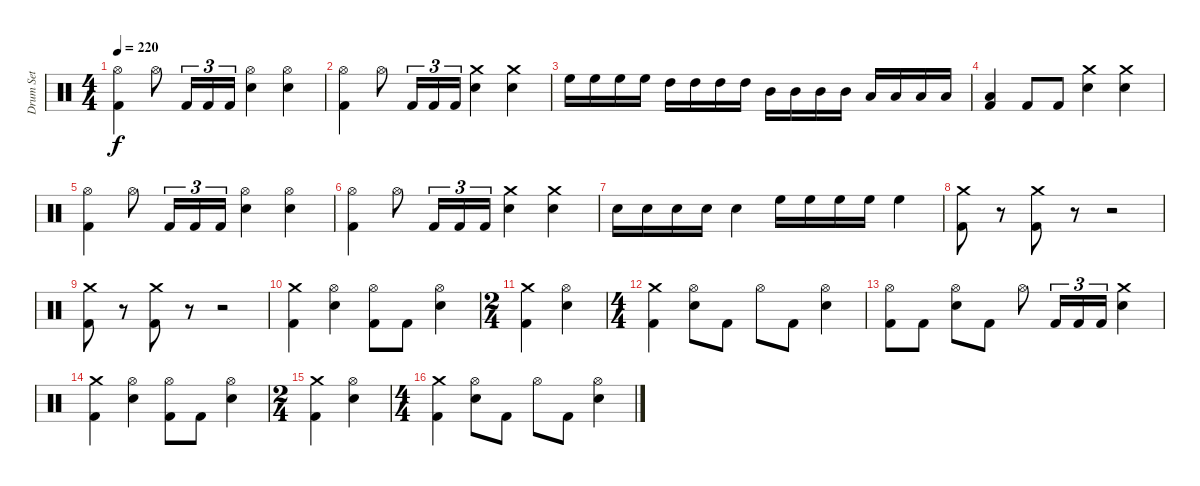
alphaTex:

\track ("Drum Set" "Drum Set") {instrument percussion}
\staff {score}
\articulation defaults
\ts (4 4)
\tempo 220
\clef neutral
\ks c
("Hi-Hat (open)" "Kick (hit) 2").4{dy f} "Hi-Hat (open)".8 "Kick (hit) 2".16{tu (3 2)} "Kick (hit) 2".16{tu (3 2)} "Kick (hit) 2".16{tu (3 2)} ("Hi-Hat (open)" "Snare (hit) 2").4 ("Hi-Hat (open)" "Snare (hit) 2").4 |
("Hi-Hat (open)" "Kick (hit) 2").4 "Hi-Hat (open)".8 "Kick (hit) 2".16{tu (3 2)} "Kick (hit) 2".16{tu (3 2)} "Kick (hit) 2".16{tu (3 2)} ("Crash medium (hit)" "Snare (hit) 2").4 ("Crash medium (hit)" "Snare (hit) 2").4 |
"High Floor Tom (hit)".16 "High Floor Tom (hit)".16 "High Floor Tom (hit)".16 "High Floor Tom (hit)".16 "High Tom (hit)".16 "High Tom (hit)".16 "High Tom (hit)".16 "High Tom (hit)".16 "Mid Tom (hit)".16 "Mid Tom (hit)".16 "Mid Tom (hit)".16 "Mid Tom (hit)".16 "Low Tom (hit)".16 "Low Tom (hit)".16 "Low Tom (hit)".16 "Low Tom (hit)".16 |
("Low Tom (hit)" "Kick (hit) 2").4 "Kick (hit) 2".8 "Kick (hit) 2".8 ("Crash medium (hit)" "Snare (hit) 2").4 ("Crash medium (hit)" "Snare (hit) 2").4 |
("Hi-Hat (open)" "Kick (hit) 2").4 "Hi-Hat (open)".8 "Kick (hit) 2".16{tu (3 2)} "Kick (hit) 2".16{tu (3 2)} "Kick (hit) 2".16{tu (3 2)} ("Hi-Hat (open)" "Snare (hit) 2").4 ("Hi-Hat (open)" "Snare (hit) 2").4 |
("Hi-Hat (open)" "Kick (hit) 2").4 "Hi-Hat (open)".8 "Kick (hit) 2".16{tu (3 2)} "Kick (hit) 2".16{tu (3 2)} "Kick (hit) 2".16{tu (3 2)} ("Crash medium (hit)" "Snare (hit) 2").4 ("Crash medium (hit)" "Snare (hit) 2").4 |
"Snare (hit) 2".16 "Snare (hit) 2".16 "Snare (hit) 2".16 "Snare (hit) 2".16 "Snare (hit) 2".4 "High Floor Tom (hit)".16 "High Floor Tom (hit)".16 "High Floor Tom (hit)".16 "High Floor Tom (hit)".16 "High Floor Tom (hit)".4 |
("Crash medium (hit)" "Kick (hit) 2").8 r.8 ("Crash medium (hit)" "Kick (hit) 2").8 r.8 r.2 |
("Crash medium (hit)" "Kick (hit) 2").8 r.8 ("Crash medium (hit)" "Kick (hit) 2").8 r.8 r.2 |
("Crash medium (hit)" "Kick (hit) 2").4 ("Hi-Hat (open)" "Snare (hit) 2").4 ("Hi-Hat (open)" "Kick (hit) 2").8 "Kick (hit) 2".8 ("Hi-Hat (open)" "Snare (hit) 2").4 |
\ts (2 4)
("Crash medium (hit)" "Kick (hit) 2").4 ("Hi-Hat (open)" "Snare (hit) 2").4 |
\ts (4 4)
("Crash medium (hit)" "Kick (hit) 2").4 ("Hi-Hat (open)" "Snare (hit) 2").8 "Kick (hit) 2".8 "Hi-Hat (open)".8 "Kick (hit) 2".8 ("Hi-Hat (open)" "Snare (hit) 2").4 |
("Hi-Hat (open)" "Kick (hit) 2").8 "Kick (hit) 2".8 ("Hi-Hat (open)" "Snare (hit) 2").8 "Kick (hit) 2".8 "Hi-Hat (open)".8 "Kick (hit) 2".16{tu (3 2)} "Kick (hit) 2".16{tu (3 2)} "Kick (hit) 2".16{tu (3 2)} ("Crash medium (hit)" "Snare (hit) 2").4 |
("Crash medium (hit)" "Kick (hit) 2").4 ("Hi-Hat (open)" "Snare (hit) 2").4 ("Hi-Hat (open)" "Kick (hit) 2").8 "Kick (hit) 2".8 ("Hi-Hat (open)" "Snare (hit) 2").4 |
\ts (2 4)
("Crash medium (hit)" "Kick (hit) 2").4 ("Hi-Hat (open)" "Snare (hit) 2").4 |
\ts (4 4)
("Crash medium (hit)" "Kick (hit) 2").4 ("Hi-Hat (open)" "Snare (hit) 2").8 "Kick (hit) 2".8 "Hi-Hat (open)".8 "Kick (hit) 2".8 ("Hi-Hat (open)" "Snare (hit) 2").4
